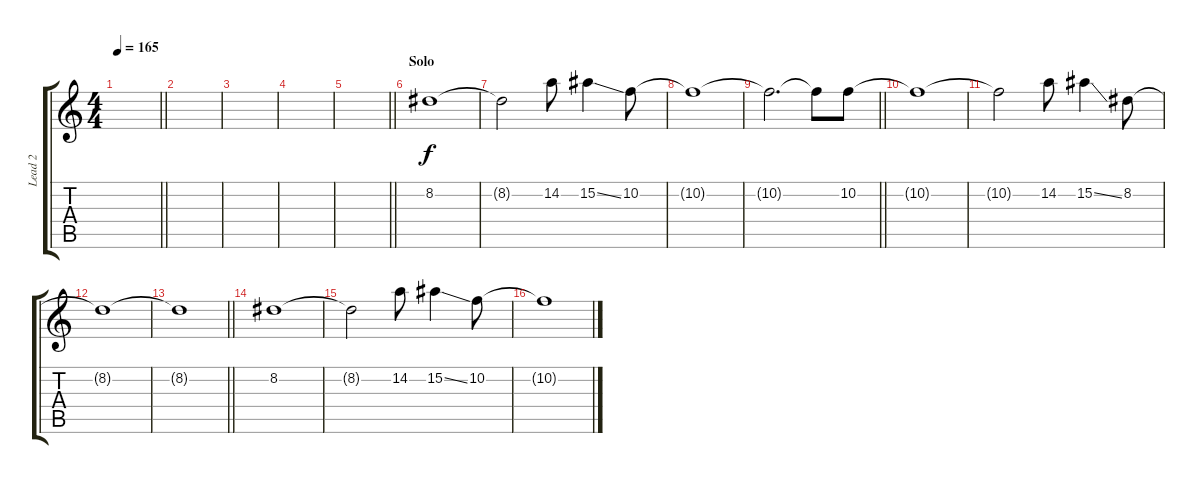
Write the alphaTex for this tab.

\track ("Lead 2" "Lead 2") {instrument distortionguitar}
\staff {score tabs}
\tuning (C4 G3 Eb3 Bb2 F2 C2) {hide}
\ts (4 4)
\tempo 165
\clef g2
\barLineRight lightlight
\ks c
|
|
|
|
\barLineRight lightlight
|
\section ("" "Solo")
8.2.1 |
8.2{t}.2 14.2.8 15.2{ss}.4 10.2.8 |
10.2{t}.1 |
\barLineRight lightlight
10.2{t}.2{d} 10.2{t}.8 10.2.8 |
10.2{t}.1 |
10.2{t}.2 14.2.8 15.2{ss}.4 8.2.8 |
8.2{t}.1 |
\barLineRight lightlight
8.2{t}.1 |
8.2.1 |
8.2{t}.2 14.2.8 15.2{ss}.4 10.2.8 |
10.2{t}.1
